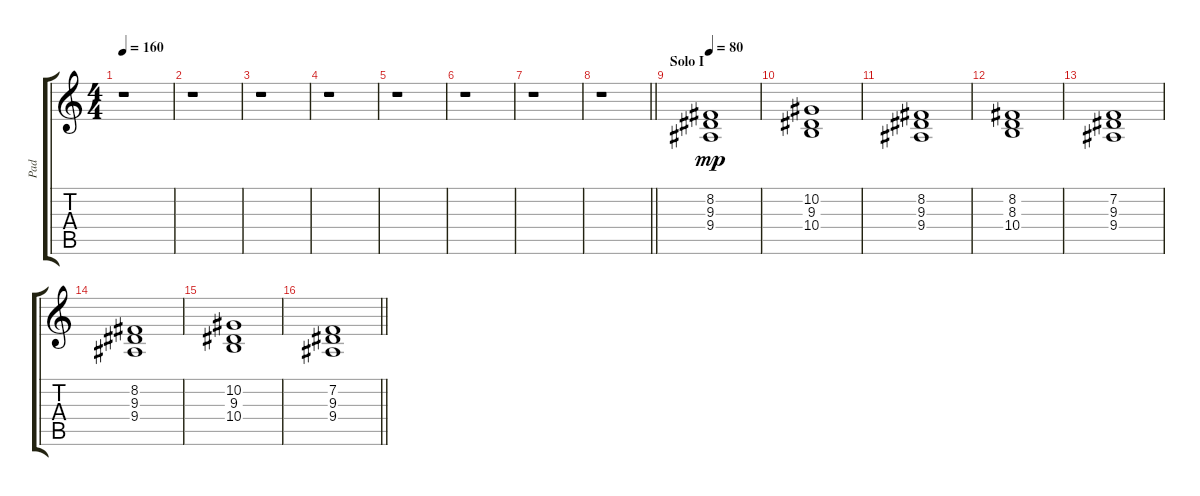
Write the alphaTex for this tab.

\track ("Pad" "Pad") {instrument pad4choir}
\staff {score tabs}
\tuning (Eb4 Bb3 Gb3 Db3 Ab2 Eb2) {hide}
\ts (4 4)
\tempo 160
\clef g2
\ks c
r.1{dy mp} |
r.1 |
r.1 |
r.1 |
r.1 |
r.1 |
r.1 |
\barLineRight lightlight
r.1 |
\section ("" "Solo I")
\tempo 80
(8.2 9.3 9.4).1 |
(10.2 9.3 10.4).1 |
(8.2 9.3 9.4).1 |
(8.2 8.3 10.4).1 |
(7.2 9.3 9.4).1 |
(8.2 9.3 9.4).1 |
(10.2 9.3 10.4).1 |
\barLineRight lightlight
(7.2 9.3 9.4).1
